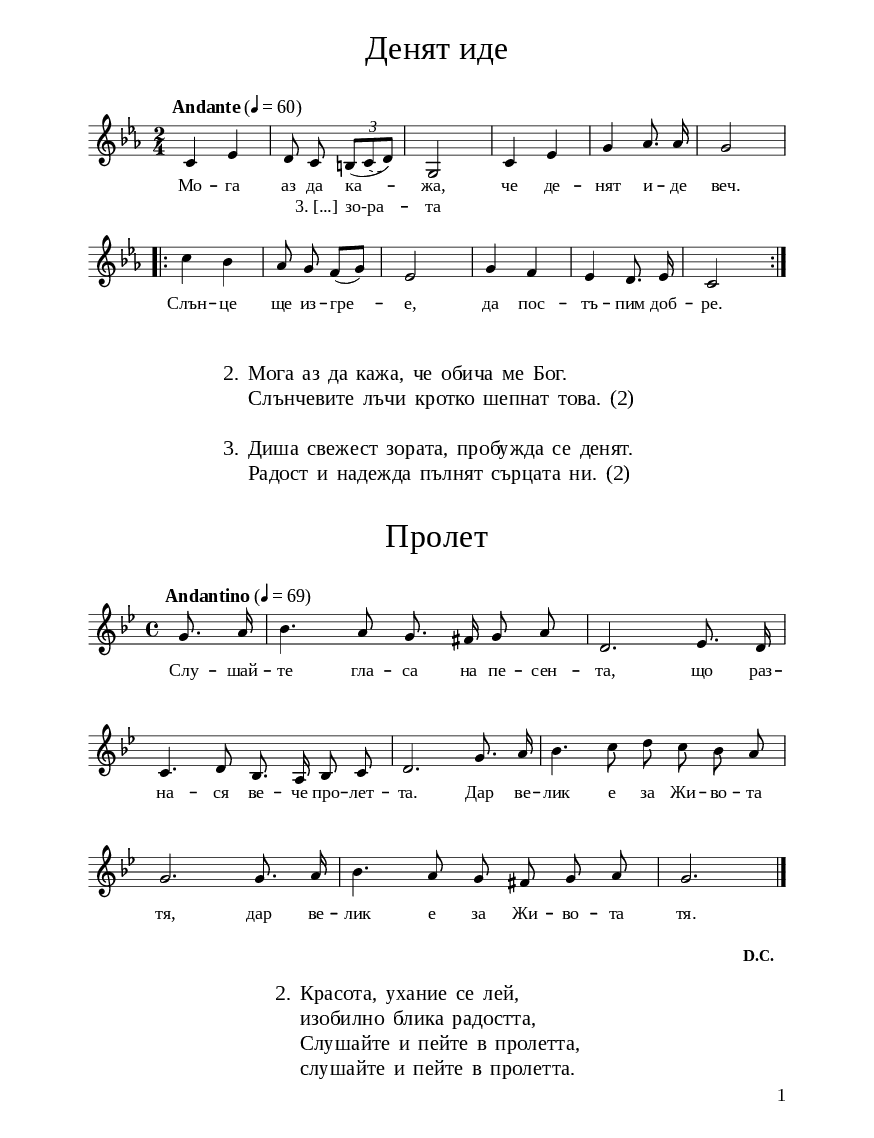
\version "2.24.2"

% include paper part and global functions
\include "include/globals.ily"

\bookpart {
  \label #'ref118_1
  \tocItem \markup "Денят иде"
  \include "include/bookpart-paper.ily"
  \score {
    \include "include/score-layout.ily"

    \new Voice \absolute {
      \clef treble
      \key c \minor
      \time 2/4
      \tempoFunc "Andante" 4 "60"
      \autoBeamOff

      c'4 es'4 | d'8  c'8  \tuplet 3/2 { b8\=1([ \slurDashed c'8\=2(d'8\=2)\=1)] } \slurSolid | g2 | c'4 es'4 | g'4 as'8. as'16 | g'2 | \break

      \bar ".|:-|"    c''4 bes' | as'8 g'8 f' [(g') ] | es'2 | g'4 f' | es'4 d'8. es'16| c'2 \bar ":|." \break
    }

    \addlyrics {
      Мо -- га аз да ка -- жа, че де -- нят и -- де веч.

      Слън -- це ще из -- гре -- е, да пос -- тъ -- пим доб -- ре.
    }

    \addlyrics {
      " " " " " " " 3. [...]" зо-ра -- та
    }

    \header {
      title = \titleFunc "Денят иде" " Denjat ide"
    }

    \midi{}

  } % score


  \markup \fontsize #bgCoupletFontSize {
    \hspace #13
    \override #`(baseline-skip . ,bgCoupletBaselineSkip)
    \column {

      \line {  2. Мога аз да кажа, че обича ме Бог.}

      \line {   "   " Слънчевите лъчи кротко шепнат това. (2)}
      \line { " "}

      \line {   3.  Диша свежест зората, пробужда се денят.}

      \line {   "   " Радост и надежда пълнят сърцата ни. (2) }

    }
  } % markup

  \markup \empty-two

  \label #'ref118_2
  \tocItem \markup "Пролет"
  \include "include/bookpart-paper.ily"
  \score {
    \include "include/score-layout.ily"

    \new Voice \absolute{
      \clef treble
      \key g \minor
      \time 4/4
      \tempoFunc "Andantino" 4 "69"
      \autoBeamOff
      \partial 4
      g'8. a'16 | bes'4. a'8 g'8. fis'16 g'8 a'8 | d'2. es'8. d'16 | \break

      c'4. d'8 bes8. a16 bes8 c'8  d'2. g'8. a'16 | bes'4. c''8 d''8 c''8 bes'8 a'8 |\break |

      g'2. g'8. a'16 | bes'4. a'8 g'8 fis'8 g'8 a'8 | g'2. \bar "|."
    }

    \addlyrics {
      Слу  --  шай  --
      те   гла  --  са   на   пе  --  сен  --  та,   що   раз  --  на  --
      ся   ве  --  че   про  --  лет  --  та.   Дар   ве  --  лик   е
      за   Жи  --  во  --  та   тя,   дар   ве  --  лик   е   за   Жи  --
      во  -- та тя.
    }

    \header {
      title = \titleFunc "Пролет" "Prolet"
    }

    \midi{}

  } % score

  \markup \dc-one "D.C."

  \markup \fontsize #bgCoupletFontSize {
    \hspace #18
    \override #`(baseline-skip . ,bgCoupletBaselineSkip)
    \column {
      \line { 2. Красота, ухание се лей,  }
      \line {   "   "  изобилно блика радостта,}
      \line {   "   " Слушайте и пейте в пролетта, }
      \line {   "   " слушайте и пейте в пролетта. }
    }

  } % markup


} % bookpart

